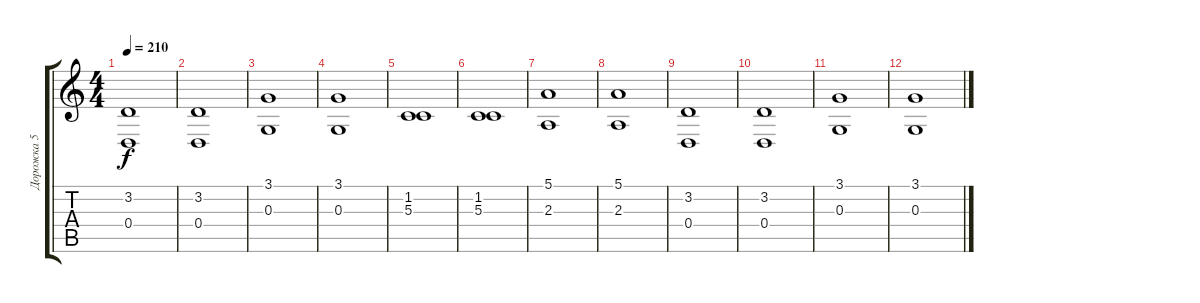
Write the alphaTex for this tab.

\track ("Дорожка 5" "Дорожка 5") {instrument stringensemble1}
\staff {score tabs}
\tuning (E4 B3 G3 D3 A2 E2) {hide}
\ts (4 4)
\tempo 210
\clef g2
\ks c
(3.2 0.4).1{dy f} |
(3.2 0.4).1 |
(3.1 0.3).1 |
(3.1 0.3).1 |
(1.2 5.3).1 |
(1.2 5.3).1 |
(5.1 2.3).1 |
(5.1 2.3).1 |
(3.2 0.4).1 |
(3.2 0.4).1 |
(3.1 0.3).1 |
(3.1 0.3).1
